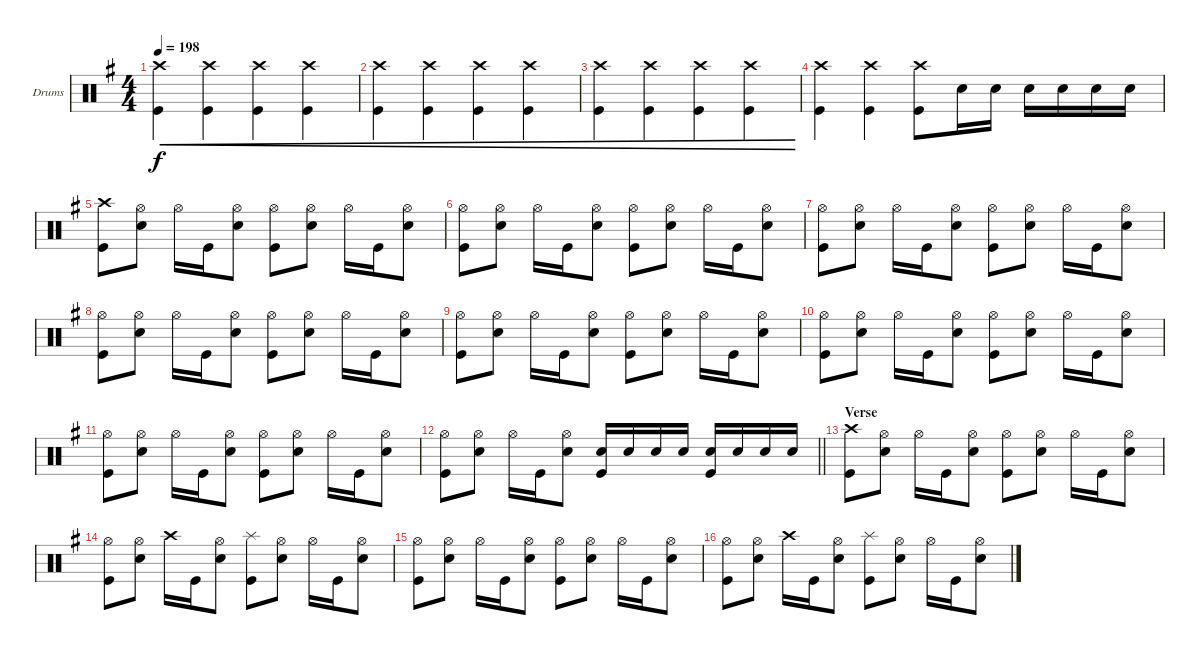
\defaultSystemsLayout 4
\bracketExtendMode groupsimilarinstruments
\firstSystemTrackNameOrientation horizontal
\otherSystemsTrackNameOrientation horizontal
\track ("Drums" "Drums") {instrument percussion}
\staff {score}
\articulation defaults
\ts (4 4)
\tempo 198
\clef neutral
\ks g
("Kick (hit)" "Crash high (hit)").4{cre dy f} ("Kick (hit)" "Crash high (hit)").4{cre} ("Kick (hit)" "Crash high (hit)").4{cre} ("Kick (hit)" "Crash high (hit)").4{cre} |
("Kick (hit)" "Crash high (hit)").4{cre} ("Kick (hit)" "Crash high (hit)").4{cre} ("Kick (hit)" "Crash high (hit)").4{cre} ("Kick (hit)" "Crash high (hit)").4{cre} |
("Kick (hit)" "Crash high (hit)").4{cre} ("Kick (hit)" "Crash high (hit)").4{cre} ("Kick (hit)" "Crash high (hit)").4{cre} ("Kick (hit)" "Crash high (hit)").4{cre} |
("Kick (hit)" "Crash high (hit)").4 ("Kick (hit)" "Crash high (hit)").4 ("Kick (hit)" "Crash high (hit)").8 "Snare (hit) 2".16 "Snare (hit) 2".16 "Snare (hit) 2".16 "Snare (hit) 2".16 "Snare (hit) 2".16 "Snare (hit) 2".16 |
("Kick (hit)" "Crash high (hit)").8 ("Hi-Hat (open)" "Snare (hit) 2").8 "Hi-Hat (open)".16 "Kick (hit)".16 ("Hi-Hat (open)" "Snare (hit) 2").8 ("Kick (hit)" "Hi-Hat (open)").8 ("Hi-Hat (open)" "Snare (hit) 2").8 "Hi-Hat (open)".16 "Kick (hit)".16 ("Hi-Hat (open)" "Snare (hit) 2").8 |
("Kick (hit)" "Hi-Hat (open)").8 ("Hi-Hat (open)" "Snare (hit) 2").8 "Hi-Hat (open)".16 "Kick (hit)".16 ("Hi-Hat (open)" "Snare (hit) 2").8 ("Kick (hit)" "Hi-Hat (open)").8 ("Hi-Hat (open)" "Snare (hit) 2").8 "Hi-Hat (open)".16 "Kick (hit)".16 ("Hi-Hat (open)" "Snare (hit) 2").8 |
("Kick (hit)" "Hi-Hat (open)").8 ("Hi-Hat (open)" "Snare (hit) 2").8 "Hi-Hat (open)".16 "Kick (hit)".16 ("Hi-Hat (open)" "Snare (hit) 2").8 ("Kick (hit)" "Hi-Hat (open)").8 ("Hi-Hat (open)" "Snare (hit) 2").8 "Hi-Hat (open)".16 "Kick (hit)".16 ("Hi-Hat (open)" "Snare (hit) 2").8 |
("Kick (hit)" "Hi-Hat (open)").8 ("Hi-Hat (open)" "Snare (hit) 2").8 "Hi-Hat (open)".16 "Kick (hit)".16 ("Hi-Hat (open)" "Snare (hit) 2").8 ("Kick (hit)" "Hi-Hat (open)").8 ("Hi-Hat (open)" "Snare (hit) 2").8 "Hi-Hat (open)".16 "Kick (hit)".16 ("Hi-Hat (open)" "Snare (hit) 2").8 |
("Kick (hit)" "Hi-Hat (open)").8 ("Hi-Hat (open)" "Snare (hit) 2").8 "Hi-Hat (open)".16 "Kick (hit)".16 ("Hi-Hat (open)" "Snare (hit) 2").8 ("Kick (hit)" "Hi-Hat (open)").8 ("Hi-Hat (open)" "Snare (hit) 2").8 "Hi-Hat (open)".16 "Kick (hit)".16 ("Hi-Hat (open)" "Snare (hit) 2").8 |
("Kick (hit)" "Hi-Hat (open)").8 ("Hi-Hat (open)" "Snare (hit) 2").8 "Hi-Hat (open)".16 "Kick (hit)".16 ("Hi-Hat (open)" "Snare (hit) 2").8 ("Kick (hit)" "Hi-Hat (open)").8 ("Hi-Hat (open)" "Snare (hit) 2").8 "Hi-Hat (open)".16 "Kick (hit)".16 ("Hi-Hat (open)" "Snare (hit) 2").8 |
("Kick (hit)" "Hi-Hat (open)").8 ("Hi-Hat (open)" "Snare (hit) 2").8 "Hi-Hat (open)".16 "Kick (hit)".16 ("Hi-Hat (open)" "Snare (hit) 2").8 ("Kick (hit)" "Hi-Hat (open)").8 ("Hi-Hat (open)" "Snare (hit) 2").8 "Hi-Hat (open)".16 "Kick (hit)".16 ("Hi-Hat (open)" "Snare (hit) 2").8 |
\barLineRight lightlight
("Kick (hit)" "Hi-Hat (open)").8 ("Hi-Hat (open)" "Snare (hit) 2").8 "Hi-Hat (open)".16 "Kick (hit)".16 ("Hi-Hat (open)" "Snare (hit) 2").8 ("Kick (hit)" "Snare (hit) 2").16 "Snare (hit) 2".16 "Snare (hit) 2".16 "Snare (hit) 2".16 ("Kick (hit)" "Snare (hit) 2").16 "Snare (hit) 2".16 "Snare (hit) 2".16 "Snare (hit) 2".16 |
\section ("" "Verse")
("Kick (hit)" "Crash high (hit)").8 ("Hi-Hat (open)" "Snare (hit) 2").8 "Hi-Hat (open)".16 "Kick (hit)".16 ("Hi-Hat (open)" "Snare (hit) 2").8 ("Kick (hit)" "Hi-Hat (open)").8 ("Hi-Hat (open)" "Snare (hit) 2").8 "Hi-Hat (open)".16 "Kick (hit)".16 ("Hi-Hat (open)" "Snare (hit) 2").8 |
("Kick (hit)" "Hi-Hat (open)").8 ("Hi-Hat (open)" "Snare (hit) 2").8 "Crash high (hit)".16 "Kick (hit)".16 ("Hi-Hat (open)" "Snare (hit) 2").8 ("Kick (hit)" "Splash (hit)").8 ("Hi-Hat (open)" "Snare (hit) 2").8 "Hi-Hat (open)".16 "Kick (hit)".16 ("Hi-Hat (open)" "Snare (hit) 2").8 |
("Kick (hit)" "Hi-Hat (open)").8 ("Hi-Hat (open)" "Snare (hit) 2").8 "Hi-Hat (open)".16 "Kick (hit)".16 ("Hi-Hat (open)" "Snare (hit) 2").8 ("Kick (hit)" "Hi-Hat (open)").8 ("Hi-Hat (open)" "Snare (hit) 2").8 "Hi-Hat (open)".16 "Kick (hit)".16 ("Hi-Hat (open)" "Snare (hit) 2").8 |
("Kick (hit)" "Hi-Hat (open)").8 ("Hi-Hat (open)" "Snare (hit) 2").8 "Crash high (hit)".16 "Kick (hit)".16 ("Hi-Hat (open)" "Snare (hit) 2").8 ("Kick (hit)" "Splash (hit)").8 ("Hi-Hat (open)" "Snare (hit) 2").8 "Hi-Hat (open)".16 "Kick (hit)".16 ("Hi-Hat (open)" "Snare (hit) 2").8
